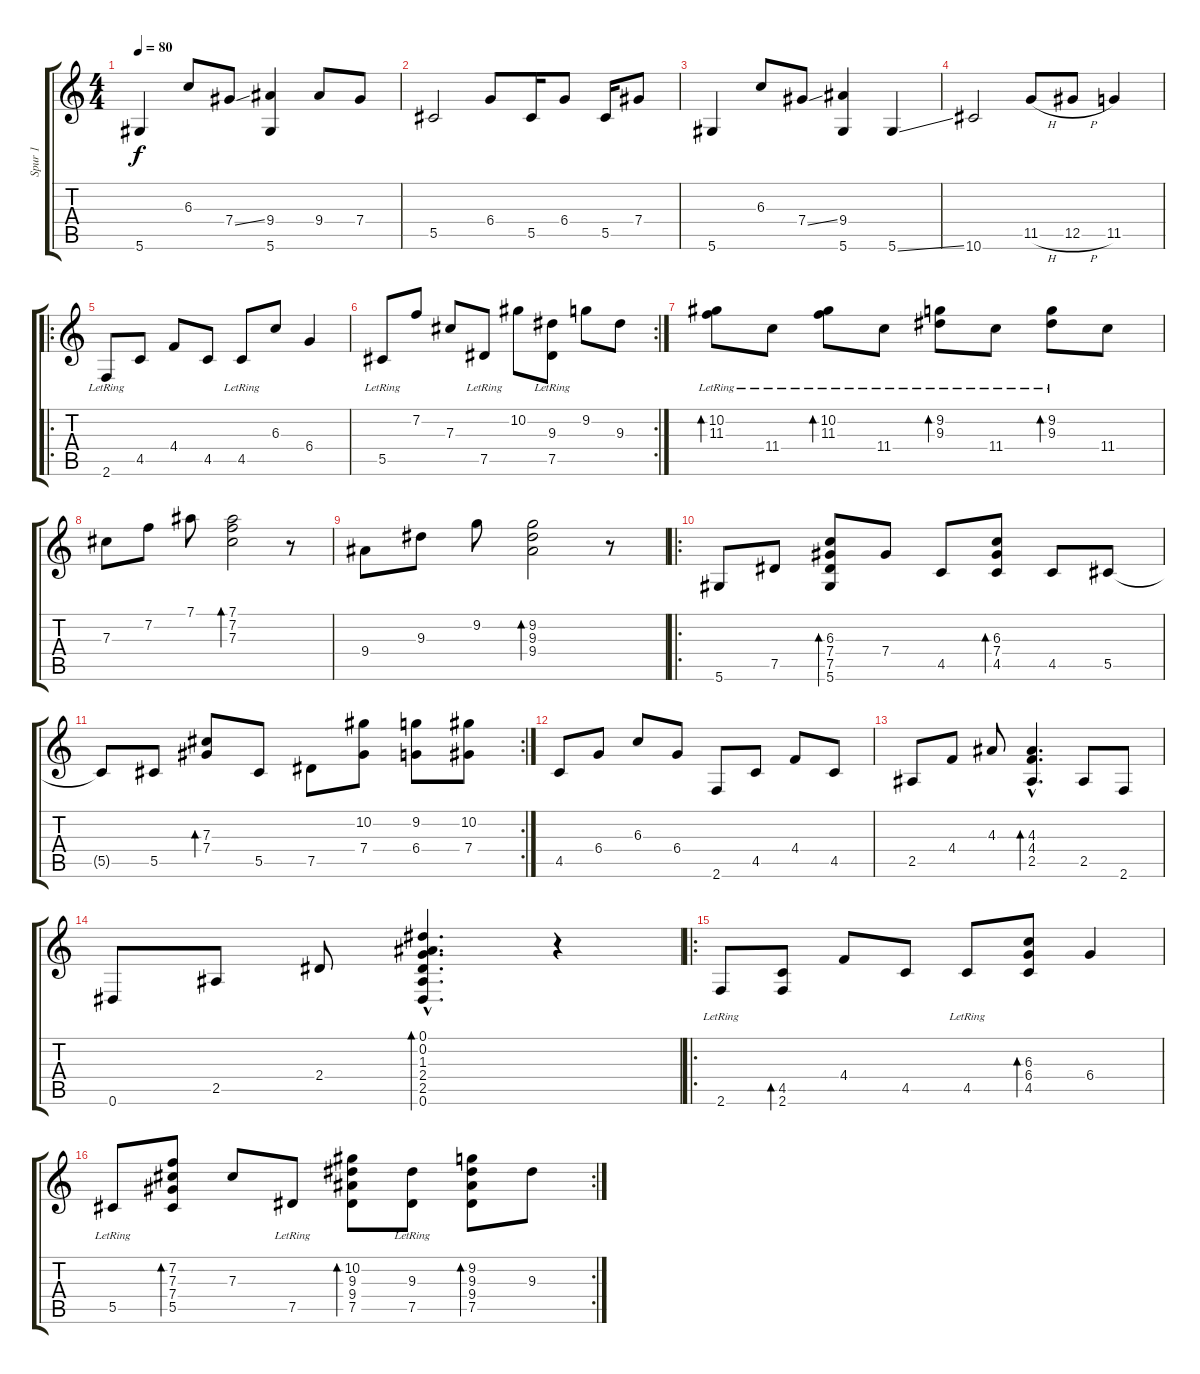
\track ("Spur 1" "Spur 1") {instrument acousticguitarnylon}
\staff {score tabs}
\tuning (Eb4 Bb3 Gb3 Db3 Ab2 Eb2) {hide}
\ts (4 4)
\tempo 80
\clef g2
\ks c
5.6.4{dy f instrument acousticguitarnylon} 6.3.8 7.4{ss}.8 (9.4 5.6).4 9.4.8 7.4.8 |
5.5.2 6.4.8 5.5.16 6.4.8 5.5.16 7.4.8 |
5.6.4 6.3.8 7.4{ss}.8 (9.4 5.6).4 5.6{ss}.4 |
10.6.2 11.5{h}.8 12.5{h}.8 11.5.4 |
\ro
2.6{lr}.8 4.5.8 4.4.8 4.5.8 4.5{lr}.8 6.3.8 6.4.4 |
\rc 2
5.5{lr}.8 7.2.8 7.3.8 7.5{lr}.8 10.2.8 (9.3 7.5{lr}).8 9.2.8 9.3.8 |
(10.2{lr} 11.3).8{bd 60} 11.4{lr}.8 (10.2{lr} 11.3).8{bd 60} 11.4{lr}.8 (9.2{lr} 9.3).8{bd 60} 11.4{lr}.8 (9.2{lr} 9.3).8{bd 60} 11.4.8 |
7.3.8 7.2.8 7.1.8 (7.1 7.2 7.3).2{bd 60} r.8 |
9.4.8 9.3.8 9.2.8 (9.2 9.3 9.4).2{bd 60} r.8 |
\ro
5.6.8 7.5.8 (6.3 7.4 7.5 5.6).8{bd 60} 7.4.8 4.5.8 (6.3 7.4 4.5).8{bd 60} 4.5.8 5.5.8 |
\rc 2
5.5{t}.8 5.5.8 (7.3 7.4).8{bd 60} 5.5.8 7.5.8 (10.2 7.4).8 (9.2 6.4).8 (10.2 7.4).8 |
4.5.8 6.4.8 6.3.8 6.4.8 2.6.8 4.5.8 4.4.8 4.5.8 |
2.5.8 4.4.8 4.3.8 (4.3{hac} 4.4{hac} 2.5{hac}).4{d bd 60} 2.5.8 2.6.8 |
0.6.8 2.5.8 2.4.8 (0.1{hac} 0.2{hac} 1.3{hac} 2.4{hac} 2.5{hac} 0.6{hac}).4{d bd 240} r.4 |
\ro
2.6{lr}.8 (4.5 2.6).8{bd 60} 4.4.8 4.5.8 4.5{lr}.8 (6.3 6.4 4.5).8{bd 60} 6.4.4 |
\rc 2
5.5{lr}.8 (7.2 7.3 7.4 5.5).8{bd 60} 7.3.8 7.5{lr}.8 (10.2 9.3 9.4 7.5).8{bd 60} (9.3 7.5{lr}).8 (9.2 9.3 9.4 7.5).8{bd 60} 9.3.8
